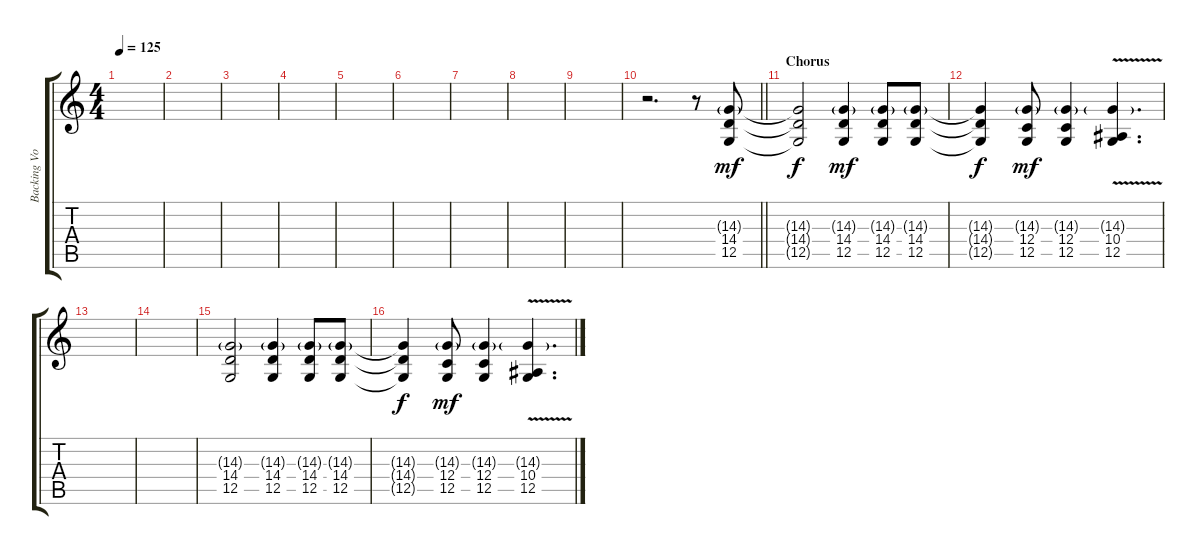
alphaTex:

\track ("Backing Vocals" "Backing Vo") {instrument lead2sawtooth}
\staff {score tabs}
\tuning (D4 A3 F3 C3 G2 D2) {hide}
\ts (4 4)
\tempo 125
\clef g2
\ks c
|
|
|
|
|
|
|
|
|
\barLineRight lightlight
r.2{d} r.8 (14.3{g} 14.4 12.5).8{dy mf} |
\section ("" "Chorus")
(14.3{t} 14.4{t} 12.5{t}).2{dy f} (14.3{g} 14.4 12.5).4{dy mf} (14.3{g} 14.4 12.5).8 (14.3{g} 14.4 12.5).8 |
(14.3{t} 14.4{t} 12.5{t}).4{dy f} (14.3{g} 12.4 12.5).8{dy mf} (14.3{g} 12.4 12.5).4 (14.3{g} 10.4{v} 12.5).4{d} |
|
|
(14.3{g} 14.4 12.5).2 (14.3{g} 14.4 12.5).4 (14.3{g} 14.4 12.5).8 (14.3{g} 14.4 12.5).8 |
(14.3{t} 14.4{t} 12.5{t}).4{dy f} (14.3{g} 12.4 12.5).8{dy mf} (14.3{g} 12.4 12.5).4 (14.3{g} 10.4{v} 12.5).4{d}
